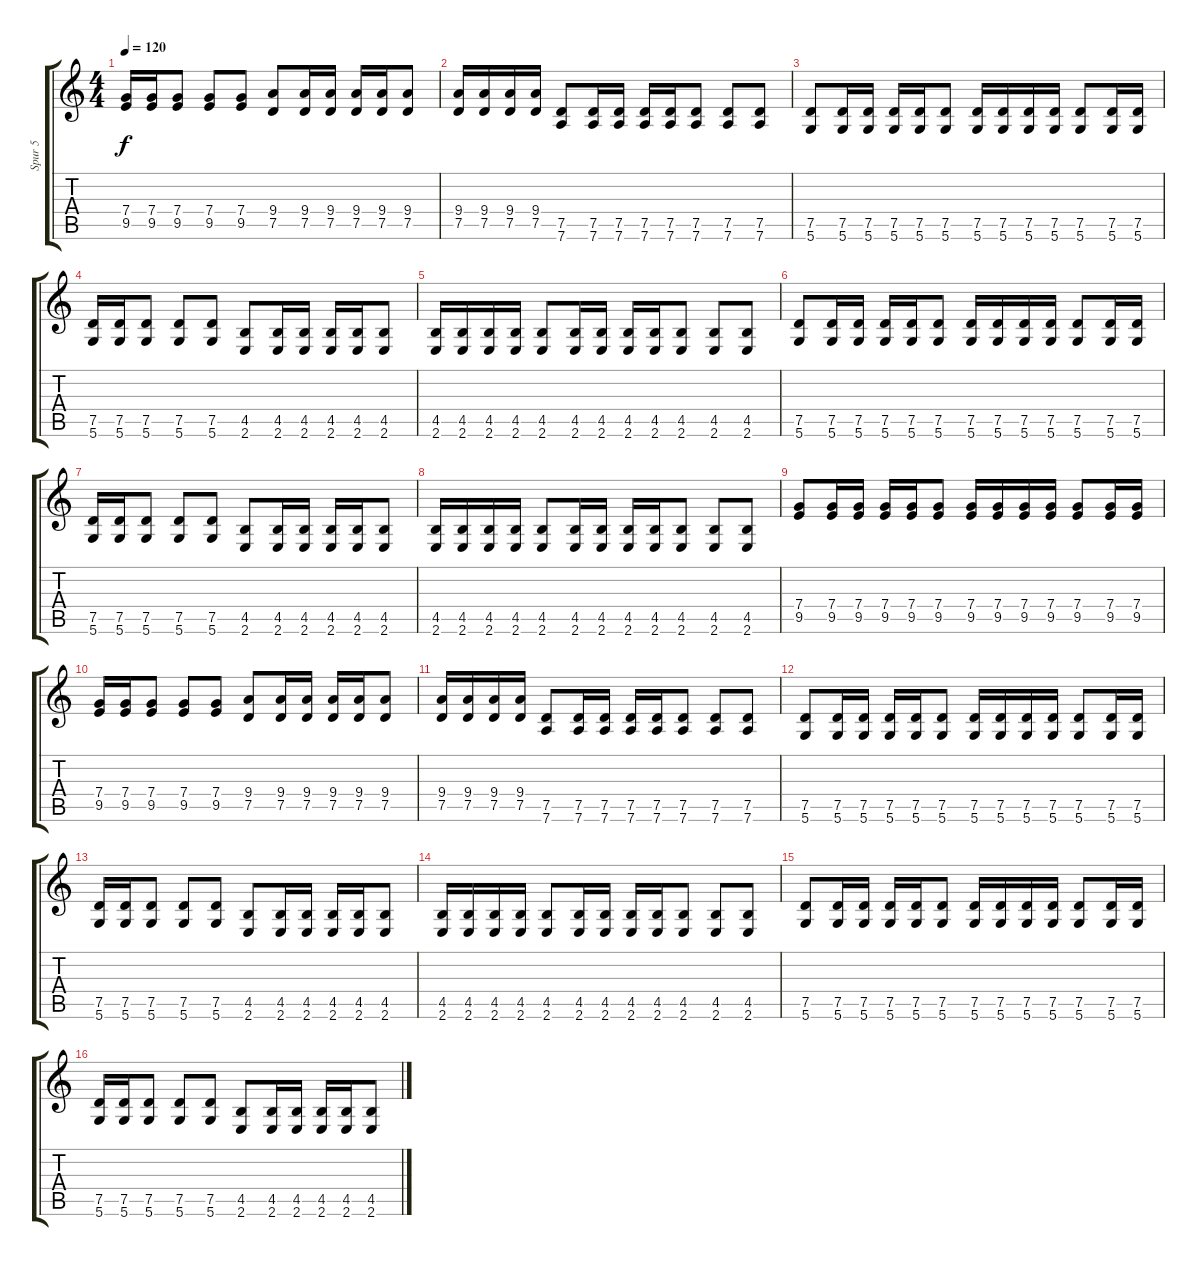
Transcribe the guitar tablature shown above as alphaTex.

\track ("Spur 5" "Spur 5") {instrument distortionguitar}
\staff {score tabs}
\tuning (D4 A3 F3 C3 G2 D2) {hide}
\ts (4 4)
\tempo 120
\clef g2
\ks c
(7.4 9.5).16{dy f} (7.4 9.5).16 (7.4 9.5).8 (7.4 9.5).8 (7.4 9.5).8 (9.4 7.5).8 (9.4 7.5).16 (9.4 7.5).16 (9.4 7.5).16 (9.4 7.5).16 (9.4 7.5).8 |
(9.4 7.5).16 (9.4 7.5).16 (9.4 7.5).16 (9.4 7.5).16 (7.5 7.6).8 (7.5 7.6).16 (7.5 7.6).16 (7.5 7.6).16 (7.5 7.6).16 (7.5 7.6).8 (7.5 7.6).8 (7.5 7.6).8 |
(7.5 5.6).8 (7.5 5.6).16 (7.5 5.6).16 (7.5 5.6).16 (7.5 5.6).16 (7.5 5.6).8 (7.5 5.6).16 (7.5 5.6).16 (7.5 5.6).16 (7.5 5.6).16 (7.5 5.6).8 (7.5 5.6).16 (7.5 5.6).16 |
(7.5 5.6).16 (7.5 5.6).16 (7.5 5.6).8 (7.5 5.6).8 (7.5 5.6).8 (4.5 2.6).8 (4.5 2.6).16 (4.5 2.6).16 (4.5 2.6).16 (4.5 2.6).16 (4.5 2.6).8 |
(4.5 2.6).16 (4.5 2.6).16 (4.5 2.6).16 (4.5 2.6).16 (4.5 2.6).8 (4.5 2.6).16 (4.5 2.6).16 (4.5 2.6).16 (4.5 2.6).16 (4.5 2.6).8 (4.5 2.6).8 (4.5 2.6).8 |
(7.5 5.6).8 (7.5 5.6).16 (7.5 5.6).16 (7.5 5.6).16 (7.5 5.6).16 (7.5 5.6).8 (7.5 5.6).16 (7.5 5.6).16 (7.5 5.6).16 (7.5 5.6).16 (7.5 5.6).8 (7.5 5.6).16 (7.5 5.6).16 |
(7.5 5.6).16 (7.5 5.6).16 (7.5 5.6).8 (7.5 5.6).8 (7.5 5.6).8 (4.5 2.6).8 (4.5 2.6).16 (4.5 2.6).16 (4.5 2.6).16 (4.5 2.6).16 (4.5 2.6).8 |
(4.5 2.6).16 (4.5 2.6).16 (4.5 2.6).16 (4.5 2.6).16 (4.5 2.6).8 (4.5 2.6).16 (4.5 2.6).16 (4.5 2.6).16 (4.5 2.6).16 (4.5 2.6).8 (4.5 2.6).8 (4.5 2.6).8 |
(7.4 9.5).8 (7.4 9.5).16 (7.4 9.5).16 (7.4 9.5).16 (7.4 9.5).16 (7.4 9.5).8 (7.4 9.5).16 (7.4 9.5).16 (7.4 9.5).16 (7.4 9.5).16 (7.4 9.5).8 (7.4 9.5).16 (7.4 9.5).16 |
(7.4 9.5).16 (7.4 9.5).16 (7.4 9.5).8 (7.4 9.5).8 (7.4 9.5).8 (9.4 7.5).8 (9.4 7.5).16 (9.4 7.5).16 (9.4 7.5).16 (9.4 7.5).16 (9.4 7.5).8 |
(9.4 7.5).16 (9.4 7.5).16 (9.4 7.5).16 (9.4 7.5).16 (7.5 7.6).8 (7.5 7.6).16 (7.5 7.6).16 (7.5 7.6).16 (7.5 7.6).16 (7.5 7.6).8 (7.5 7.6).8 (7.5 7.6).8 |
(7.5 5.6).8 (7.5 5.6).16 (7.5 5.6).16 (7.5 5.6).16 (7.5 5.6).16 (7.5 5.6).8 (7.5 5.6).16 (7.5 5.6).16 (7.5 5.6).16 (7.5 5.6).16 (7.5 5.6).8 (7.5 5.6).16 (7.5 5.6).16 |
(7.5 5.6).16 (7.5 5.6).16 (7.5 5.6).8 (7.5 5.6).8 (7.5 5.6).8 (4.5 2.6).8 (4.5 2.6).16 (4.5 2.6).16 (4.5 2.6).16 (4.5 2.6).16 (4.5 2.6).8 |
(4.5 2.6).16 (4.5 2.6).16 (4.5 2.6).16 (4.5 2.6).16 (4.5 2.6).8 (4.5 2.6).16 (4.5 2.6).16 (4.5 2.6).16 (4.5 2.6).16 (4.5 2.6).8 (4.5 2.6).8 (4.5 2.6).8 |
(7.5 5.6).8 (7.5 5.6).16 (7.5 5.6).16 (7.5 5.6).16 (7.5 5.6).16 (7.5 5.6).8 (7.5 5.6).16 (7.5 5.6).16 (7.5 5.6).16 (7.5 5.6).16 (7.5 5.6).8 (7.5 5.6).16 (7.5 5.6).16 |
(7.5 5.6).16 (7.5 5.6).16 (7.5 5.6).8 (7.5 5.6).8 (7.5 5.6).8 (4.5 2.6).8 (4.5 2.6).16 (4.5 2.6).16 (4.5 2.6).16 (4.5 2.6).16 (4.5 2.6).8
